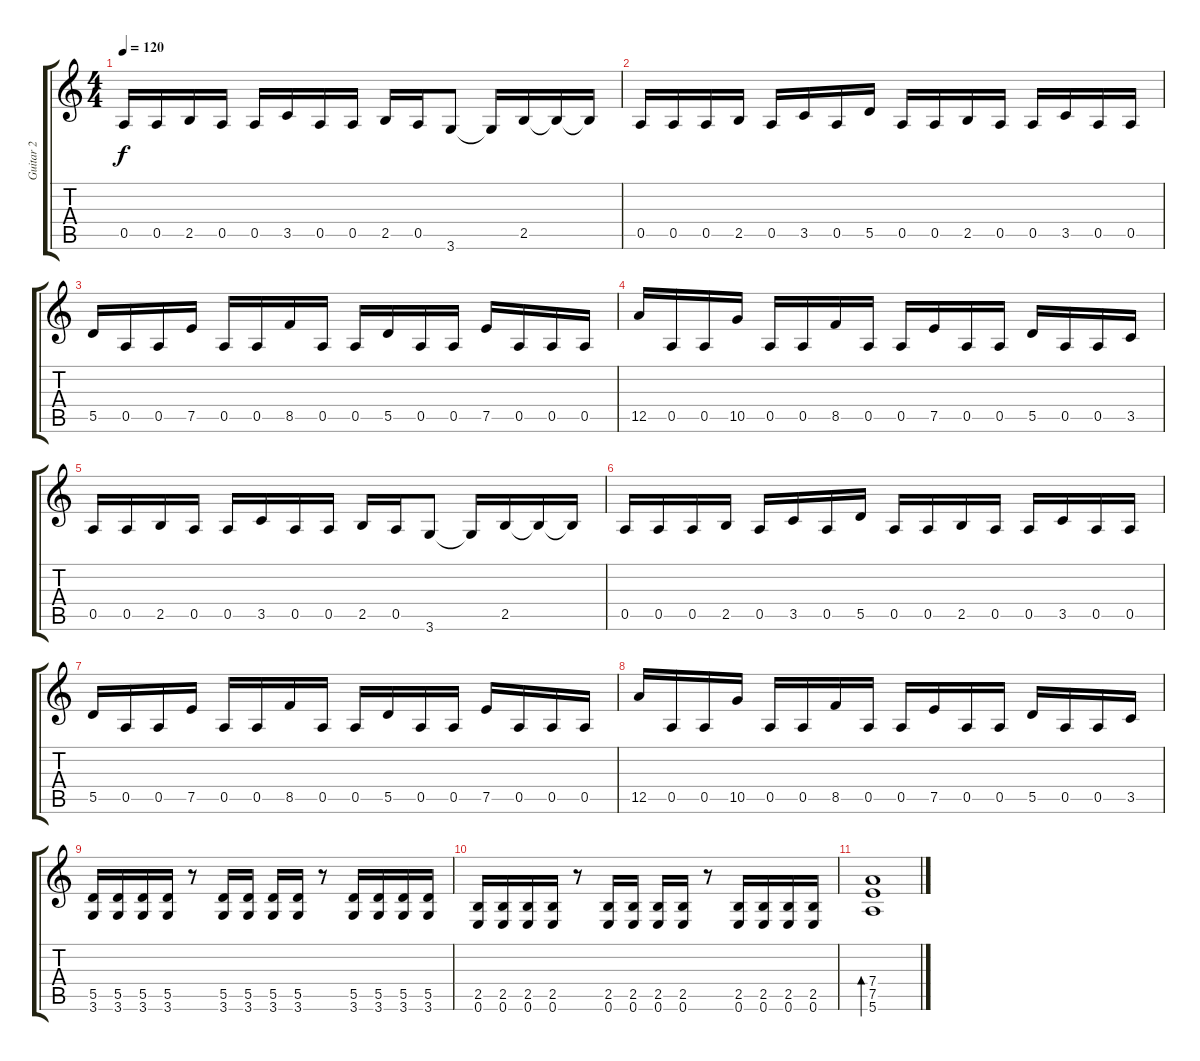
\track ("Guitar 2" "Guitar 2") {instrument overdrivenguitar}
\staff {score tabs}
\tuning (E4 B3 G3 D3 A2 E2) {hide}
\ts (4 4)
\tempo 120
\clef g2
\ks c
0.5.16{dy f} 0.5.16 2.5.16 0.5.16 0.5.16 3.5.16 0.5.16 0.5.16 2.5.16 0.5.16 3.6.8 3.6{t}.16 2.5.16 2.5{t}.16 2.5{t}.16 |
0.5.16 0.5.16 0.5.16 2.5.16 0.5.16 3.5.16 0.5.16 5.5.16 0.5.16 0.5.16 2.5.16 0.5.16 0.5.16 3.5.16 0.5.16 0.5.16 |
5.5.16 0.5.16 0.5.16 7.5.16 0.5.16 0.5.16 8.5.16 0.5.16 0.5.16 5.5.16 0.5.16 0.5.16 7.5.16 0.5.16 0.5.16 0.5.16 |
12.5.16 0.5.16 0.5.16 10.5.16 0.5.16 0.5.16 8.5.16 0.5.16 0.5.16 7.5.16 0.5.16 0.5.16 5.5.16 0.5.16 0.5.16 3.5.16 |
0.5.16 0.5.16 2.5.16 0.5.16 0.5.16 3.5.16 0.5.16 0.5.16 2.5.16 0.5.16 3.6.8 3.6{t}.16 2.5.16 2.5{t}.16 2.5{t}.16 |
0.5.16 0.5.16 0.5.16 2.5.16 0.5.16 3.5.16 0.5.16 5.5.16 0.5.16 0.5.16 2.5.16 0.5.16 0.5.16 3.5.16 0.5.16 0.5.16 |
5.5.16 0.5.16 0.5.16 7.5.16 0.5.16 0.5.16 8.5.16 0.5.16 0.5.16 5.5.16 0.5.16 0.5.16 7.5.16 0.5.16 0.5.16 0.5.16 |
12.5.16 0.5.16 0.5.16 10.5.16 0.5.16 0.5.16 8.5.16 0.5.16 0.5.16 7.5.16 0.5.16 0.5.16 5.5.16 0.5.16 0.5.16 3.5.16 |
(5.5 3.6).16 (5.5 3.6).16 (5.5 3.6).16 (5.5 3.6).16 r.8 (5.5 3.6).16 (5.5 3.6).16 (5.5 3.6).16 (5.5 3.6).16 r.8 (5.5 3.6).16 (5.5 3.6).16 (5.5 3.6).16 (5.5 3.6).16 |
(2.5 0.6).16 (2.5 0.6).16 (2.5 0.6).16 (2.5 0.6).16 r.8 (2.5 0.6).16 (2.5 0.6).16 (2.5 0.6).16 (2.5 0.6).16 r.8 (2.5 0.6).16 (2.5 0.6).16 (2.5 0.6).16 (2.5 0.6).16 |
(7.4 7.5 5.6).1{bd 30 volume 4}
